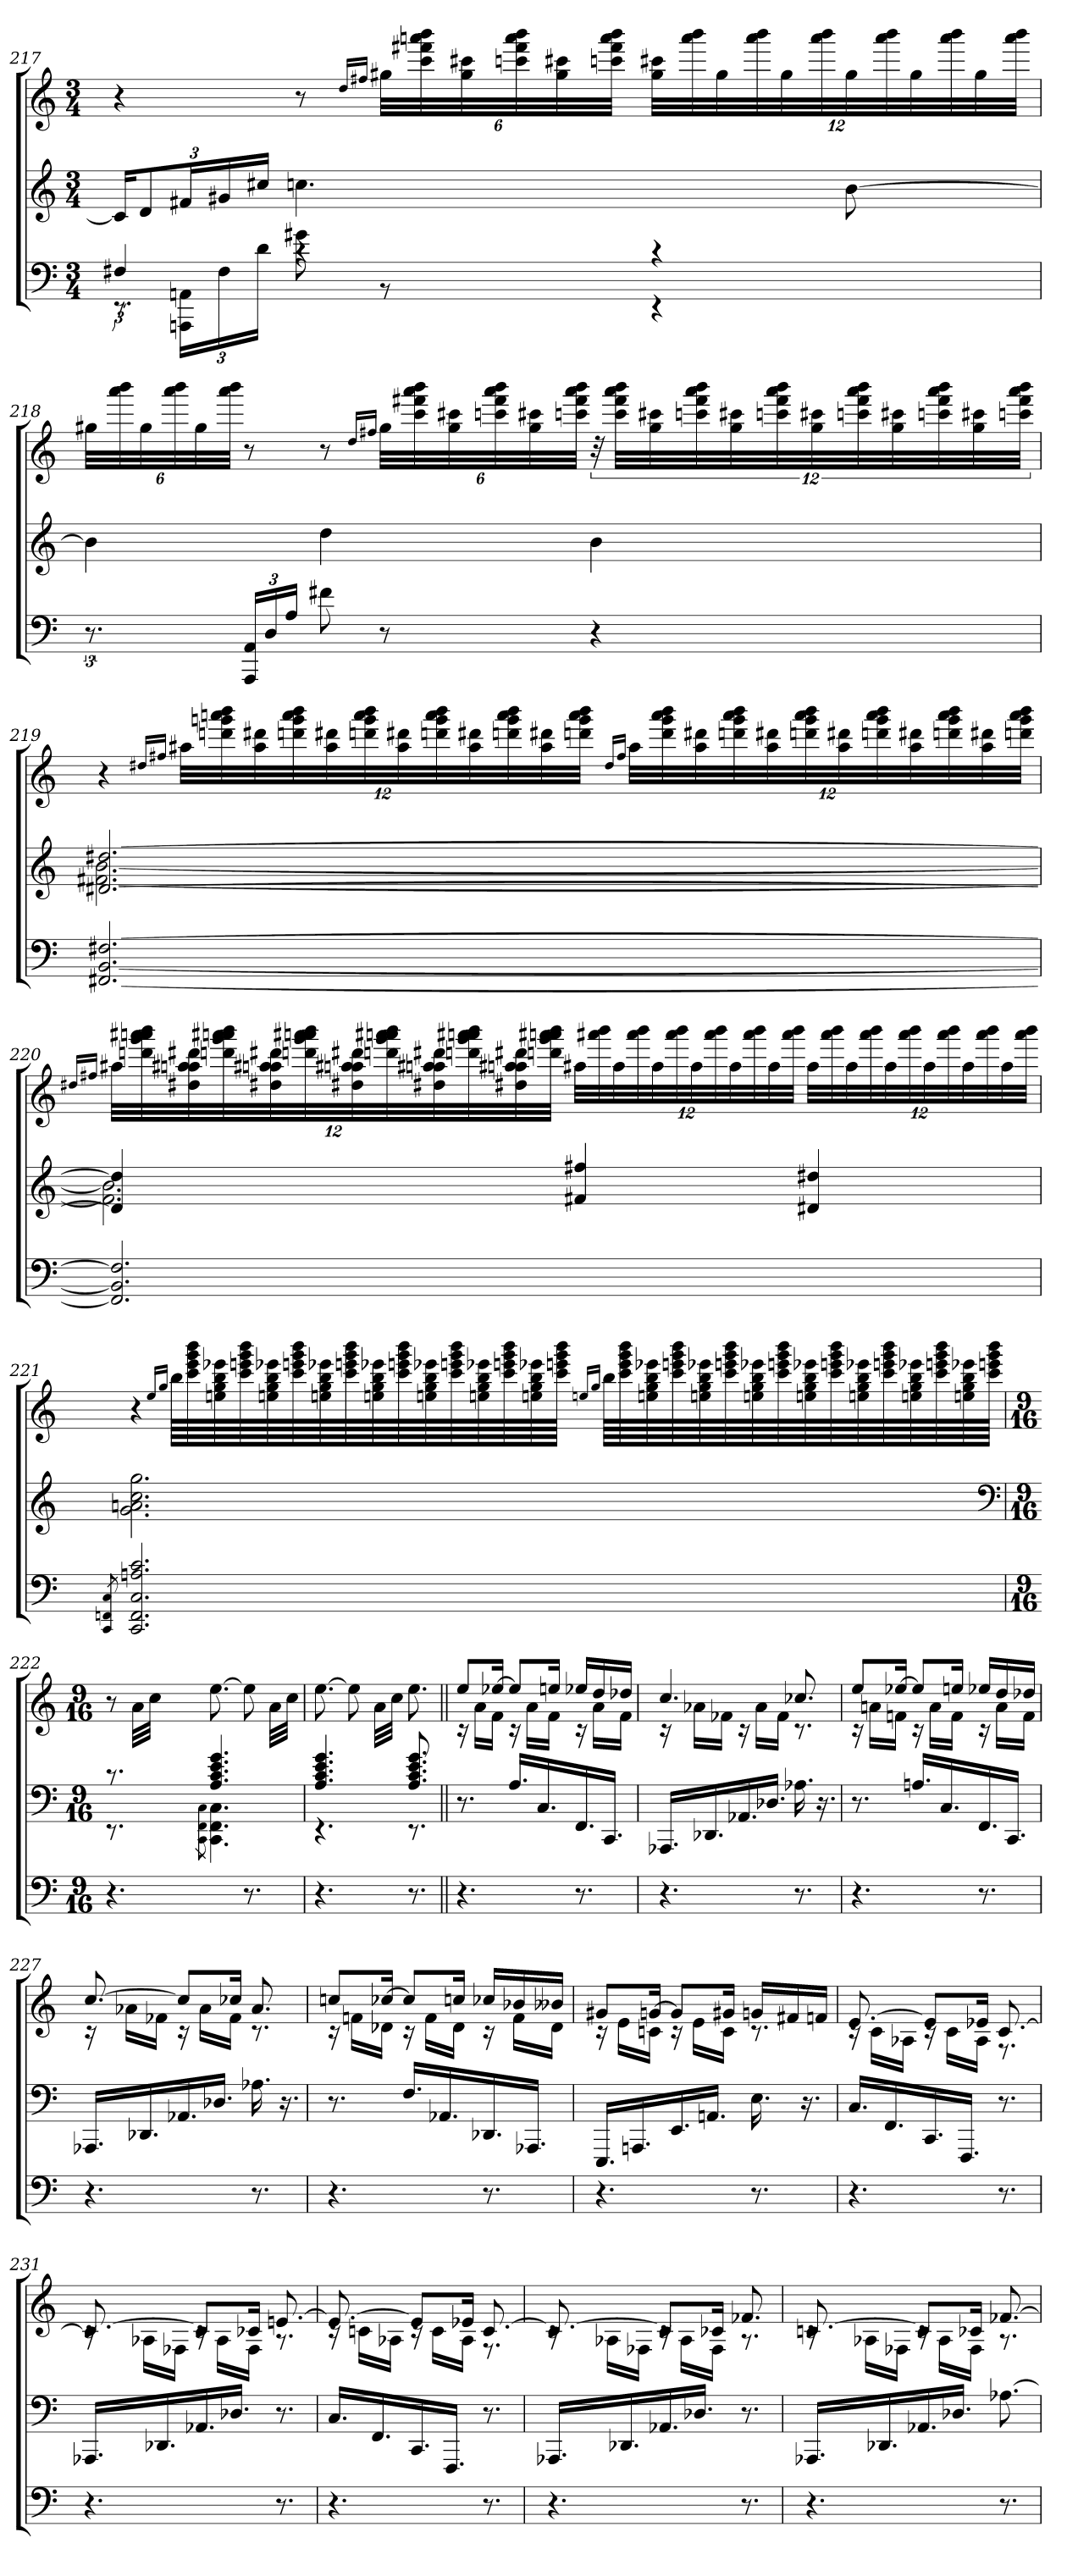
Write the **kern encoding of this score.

**kern	**kern	**kern
*part3	*part2	*part1
*staff3	*staff2	*staff1
*clefF4	*clefG2	*clefG2
*k[]	*k[]	*k[]
*M3/4	*M3/4	*M3/4
=217	=217	=217
*^	*	*
4F#X	12.rEE	24c#KL]	4r
.	.	12d	.
.	24AAAn 24AAnLL	24f#XL	.
.	24F#	24g#X	.
.	24dJJ	24cc#XJJ	.
4rc	8g#X	4.ccn	8r
.	.	.	16qqdd/LL
.	.	.	16qqff#X/JJ
.	8r	.	48gg#XLLL
.	.	.	48ccc 48fff#X 48aaan 48bbb
.	.	.	48gg# 48ccc#X
.	.	.	48cccn 48fff# 48aaa 48bbb
.	.	.	48gg# 48ccc#X
.	.	.	48cccn 48fff# 48aaa 48bbbJJJ
4rc	4rEE	.	48gg# 48ccc#XLLL
.	.	.	48aaa 48bbb
.	.	.	48gg#
.	.	.	48aaa 48bbb
.	.	.	48gg#
.	.	.	48aaa 48bbb
.	.	[8b	48gg#
.	.	.	48aaa 48bbb
.	.	.	48gg#
.	.	.	48aaa 48bbb
.	.	.	48gg#
.	.	.	48aaa 48bbbJJJ
*v	*v	*	*
=218	=218	=218
12.r	4b]	48gg#XLLL
.	.	48aaa 48bbb
.	.	48gg#
.	.	48aaa 48bbb
.	.	48gg#
.	.	48aaa 48bbbJJJ
24AAA 24AALL	.	8r
24D	.	.
24AJJ	.	.
8f#X	4dd	8r
.	.	16qqdd/LL
.	.	16qqff#X/JJ
8r	.	48gg#LLL
.	.	48ccc 48fff#X 48aaa 48bbb
.	.	48gg# 48ccc#X
.	.	48cccn 48fff# 48aaa 48bbb
.	.	48gg# 48ccc#X
.	.	48cccn 48fff# 48aaa 48bbbJJJ
4r	4b	48r
.	.	48ccc 48fff# 48aaa 48bbbLLL
.	.	48gg# 48ccc#X
.	.	48cccn 48fff# 48aaa 48bbb
.	.	48gg# 48ccc#X
.	.	48cccn 48fff# 48aaa 48bbb
.	.	48gg# 48ccc#X
.	.	48cccn 48fff# 48aaa 48bbb
.	.	48gg# 48ccc#X
.	.	48cccn 48fff# 48aaa 48bbb
.	.	48gg# 48ccc#X
.	.	48cccn 48fff# 48aaa 48bbbJJJ
=219	=219	=219
*	*^	*
[2.FF#X [2.BB [2.F#X	[2.d#X [2.dd#X	[2.f#X [2.b	4r
.	.	.	16qqdd#X/LL
.	.	.	16qqff#X/JJ
.	.	.	48aa#XLLL
.	.	.	48dddn 48gggn 48aaan 48bbb
.	.	.	48aa# 48ddd#X
.	.	.	48dddn 48ggg 48aaa 48bbb
.	.	.	48aa# 48ddd#X
.	.	.	48dddn 48ggg 48aaa 48bbb
.	.	.	48aa# 48ddd#X
.	.	.	48dddn 48ggg 48aaa 48bbb
.	.	.	48aa# 48ddd#X
.	.	.	48dddn 48ggg 48aaa 48bbb
.	.	.	48aa# 48ddd#X
.	.	.	48dddn 48ggg 48aaa 48bbbJJJ
.	.	.	16qqdd#/LL
.	.	.	16qqff#/JJ
.	.	.	48aa#LLL
.	.	.	48ddd 48ggg 48aaa 48bbb
.	.	.	48aa# 48ddd#X
.	.	.	48dddn 48ggg 48aaa 48bbb
.	.	.	48aa# 48ddd#X
.	.	.	48dddn 48ggg 48aaa 48bbb
.	.	.	48aa# 48ddd#X
.	.	.	48dddn 48ggg 48aaa 48bbb
.	.	.	48aa# 48ddd#X
.	.	.	48dddn 48ggg 48aaa 48bbb
.	.	.	48aa# 48ddd#X
.	.	.	48dddn 48ggg 48aaa 48bbbJJJ
=220	=220	=220	=220
.	.	.	16qqdd#XLL
.	.	.	16qqff#XJJ
2.FF#] 2.BB] 2.F#]	4d#] 4dd#]	2.f#] 2.b]	48aa#XLLL
.	.	.	48dddn 48ggg 48aaan 48aaa#X 48bbb
.	.	.	48dd#X 48aan 48aa#X 48ddd#X
.	.	.	48dddn 48ggg 48aaan 48aaa#X 48bbb
.	.	.	48dd#X 48aan 48aa#X 48ddd#X
.	.	.	48dddn 48ggg 48aaan 48aaa#X 48bbb
.	.	.	48dd#X 48aan 48aa#X 48ddd#X
.	.	.	48dddn 48ggg 48aaan 48aaa#X 48bbb
.	.	.	48dd#X 48aan 48aa#X 48ddd#X
.	.	.	48dddn 48ggg 48aaan 48aaa#X 48bbb
.	.	.	48dd#X 48aan 48aa#X 48ddd#X
.	.	.	48dddn 48ggg 48aaan 48aaa#X 48bbbJJJ
.	4f#X 4ff#X	.	48aa#XLLL
.	.	.	48aaa#X 48bbb
.	.	.	48aa#
.	.	.	48aaa# 48bbb
.	.	.	48aa#
.	.	.	48aaa# 48bbb
.	.	.	48aa#
.	.	.	48aaa# 48bbb
.	.	.	48aa#
.	.	.	48aaa# 48bbb
.	.	.	48aa#
.	.	.	48aaa# 48bbbJJJ
.	4d#X 4dd#X	.	48aa#LLL
.	.	.	48aaa# 48bbb
.	.	.	48aa#
.	.	.	48aaa# 48bbb
.	.	.	48aa#
.	.	.	48aaa# 48bbb
.	.	.	48aa#
.	.	.	48aaa# 48bbb
.	.	.	48aa#
.	.	.	48aaa# 48bbb
.	.	.	48aa#
.	.	.	48aaa# 48bbbJJJ
*	*v	*v	*
=221	=221	=221
8qCC/ 8qFFn/ 8qC/	.	.
2.CC] 2.FF] 2.C] 2.An 2.c	2.g 2.an 2.cc 2.gg	4r
.	.	16qqee/LL
.	.	16qqgg/JJ
.	.	64bbLLLL
.	.	64ccc 64eee 64ggg 64bbb
.	.	64een 64gg 64bb 64eee-X
.	.	64ccc 64eeen 64ggg 64bbb
.	.	64een 64gg 64bb 64eee-X
.	.	64ccc 64eeen 64ggg 64bbb
.	.	64een 64gg 64bb 64eee-X
.	.	64ccc 64eeen 64ggg 64bbb
.	.	64een 64gg 64bb 64eee-X
.	.	64ccc 64eeen 64ggg 64bbb
.	.	64een 64gg 64bb 64eee-X
.	.	64ccc 64eeen 64ggg 64bbb
.	.	64een 64gg 64bb 64eee-X
.	.	64ccc 64eeen 64ggg 64bbb
.	.	64een 64gg 64bb 64eee-X
.	.	64ccc 64eeen 64ggg 64bbbJJJJ
.	.	16qqeen/LL
.	.	16qqgg/JJ
.	.	64bbLLLL
.	.	64ccc 64eee 64ggg 64bbb
.	.	64een 64gg 64bb 64eee-X
.	.	64ccc 64eeen 64ggg 64bbb
.	.	64een 64gg 64bb 64eee-X
.	.	64ccc 64eeen 64ggg 64bbb
.	.	64een 64gg 64bb 64eee-X
.	.	64ccc 64eeen 64ggg 64bbb
.	.	64een 64gg 64bb 64eee-X
.	.	64ccc 64eeen 64ggg 64bbb
.	.	64een 64gg 64bb 64eee-X
.	.	64ccc 64eeen 64ggg 64bbb
.	.	64een 64gg 64bb 64eee-X
.	.	64ccc 64eeen 64ggg 64bbb
.	.	64een 64gg 64bb 64eee-X
.	.	64ccc 64eeen 64ggg 64bbbJJJJ
*	*clefF4	*
=222	=222	=222
*M9/16	*M9/16	*M9/16
*	*^	*
4.r	8.rc	8.rEE	8r
.	.	.	32aLLL
.	.	.	32ccJJJ
.	.	8qCC\ 8qFF\ 8qC\	.
.	4.A 4.c 4.e 4.g	4.CC] 4.FF] 4.C]	[8.ee
8.r	.	.	8ee]
.	.	.	32aLLL
.	.	.	32ccJJJ
=223	=223	=223	=223
4.r	4.A 4.c 4.e 4.g	4.rEE	[8.ee
.	.	.	8ee]
.	.	.	32aLLL
.	.	.	32ccJJJ
8.r	8.A 8.c 8.e 8.g	8.rEE	8.ee
*	*v	*v	*
=224||	=224||	=224||
*	*	*^
4.r	8.r	8eeL	16rc
.	.	.	16aLL
.	.	[16ee-XJk	16fJJ
.	16.ALL	8ee-L]	16rc
.	.	.	16aLL
.	16.C	.	.
.	.	16eenJk	16fJJ
8.r	16.FF	16ee-XLL	16rc
.	.	16dd	16aLL
.	16.CCJJ	.	.
.	.	16dd-XJJ	16fJJ
=225	=225	=225	=225
4.r	16.AAA-XLL	4.cc	16rc
.	.	.	16a-XLL
.	16.DD-X	.	.
.	.	.	16f-XJJ
.	16.AA-X	.	16rc
.	.	.	16a-LL
.	16.D-XJJ	.	.
.	.	.	16f-JJ
8.r	16.A-X	8.cc-X	8.rc
.	16.r	.	.
=226	=226	=226	=226
4.r	8.r	8eeL	16rc
.	.	.	16anLL
.	.	[16ee-XJk	16fnJJ
.	16.AnLL	8ee-L]	16rc
.	.	.	16aLL
.	16.C	.	.
.	.	16eenJk	16fJJ
8.r	16.FF	16ee-XLL	16rc
.	.	16dd	16aLL
.	16.CCJJ	.	.
.	.	16dd-XJJ	16fJJ
=227	=227	=227	=227
4.r	16.AAA-XLL	[8.cc	16rc
.	.	.	16a-XLL
.	16.DD-X	.	.
.	.	.	16f-XJJ
.	16.AA-X	8ccL]	16rc
.	.	.	16a-LL
.	16.D-XJJ	.	.
.	.	16cc-XJk	16f-JJ
8.r	16.A-X	8.a-	8.rc
.	16.r	.	.
=228	=228	=228	=228
4.r	8.r	8ccnL	16rc
.	.	.	16fnLL
.	.	[16cc-XJk	16d-XJJ
.	16.FLL	8cc-L]	16rc
.	.	.	16fLL
.	16.AA-X	.	.
.	.	16ccnJk	16d-JJ
8.r	16.DD-X	16cc-XLL	16rc
.	.	16b-X	16fLL
.	16.AAA-XJJ	.	.
.	.	16b--XJJ	16d-JJ
=229	=229	=229	=229
4.r	16.EEELL	8g#XL	16rc
.	.	.	16eLL
.	16.AAAn	.	.
.	.	[16gnJk	16cnJJ
.	16.EE	8gL]	16rc
.	.	.	16eLL
.	16.AAnJJ	.	.
.	.	16g#XJk	16cJJ
8.r	16.E	16gnLL	8.rc
.	.	16f#X	.
.	16.r	.	.
.	.	16fnJJ	.
=230	=230	=230	=230
4.r	16.CLL	[8.e	16rc
.	.	.	16cLL
.	16.FF	.	.
.	.	.	16A-XJJ
.	16.CC	8eL]	16rc
.	.	.	16cLL
.	16.FFFJJ	.	.
.	.	16e-XJk	16A-JJ
8.r	8.r	[8.c	8.r
=231	=231	=231	=231
4.r	16.AAA-XLL	8.c_	16rc
.	.	.	16A-XLL
.	16.DD-X	.	.
.	.	.	16F-XJJ
.	16.AA-X	8cL]	16rc
.	.	.	16A-LL
.	16.D-XJJ	.	.
.	.	16c-XJk	16F-JJ
8.r	8.r	[8.en	8.r
=232	=232	=232	=232
4.r	16.CLL	8.e_	16rc
.	.	.	16cnLL
.	16.FF	.	.
.	.	.	16A-XJJ
.	16.CC	8eL]	16rc
.	.	.	16cLL
.	16.FFFJJ	.	.
.	.	16e-XJk	16A-JJ
8.r	8.r	[8.c	8.r
=233	=233	=233	=233
4.r	16.AAA-XLL	8.c_	16rc
.	.	.	16A-XLL
.	16.DD-X	.	.
.	.	.	16F-XJJ
.	16.AA-X	8cL]	16rc
.	.	.	16A-LL
.	16.D-XJJ	.	.
.	.	16c-XJk	16F-JJ
8.r	8.r	8.f-X	8.r
=234	=234	=234	=234
4.r	16.AAA-XLL	[8.cn	16rc
.	.	.	16A-XLL
.	16.DD-X	.	.
.	.	.	16F-XJJ
.	16.AA-X	8cL]	16rc
.	.	.	16A-LL
.	16.D-XJJ	.	.
.	.	16c-XJk	16F-JJ
8.r	[8.A-X	[8.f-X	8.r
*	*	*v	*v
=	=	=
*-	*-	*-
